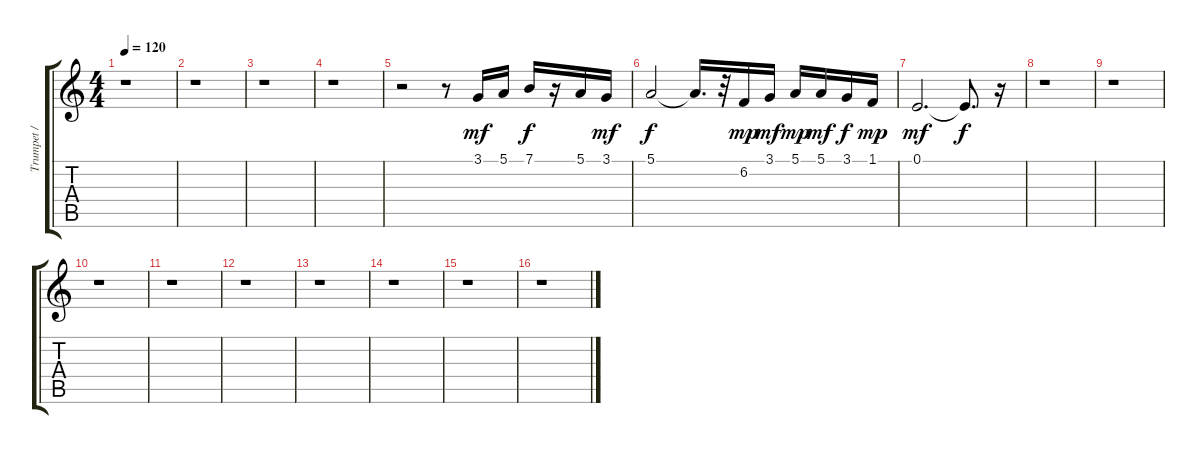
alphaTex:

\track ("Trumpet / Oboe" "Trumpet / ") {instrument trombone}
\staff {score tabs}
\tuning (E4 B3 G3 D3 A2 E2) {hide}
\ts (4 4)
\tempo 120
\clef g2
\ks c
r.1{dy f} |
r.1 |
r.1 |
r.1 |
r.2 r.8 3.1.16{dy mf} 5.1.16 7.1.16{dy f} r.16 5.1.16 3.1.16{dy mf} |
5.1.2{dy f} 5.1{t}.16{d} r.32 6.2.16{dy mp} 3.1.16{dy mf} 5.1.16{dy mp} 5.1.16{dy mf} 3.1.16{dy f} 1.1.16{dy mp} |
0.1.2{d dy mf} 0.1{t}.8{d dy f} r.16 |
r.1 |
r.1 |
r.1 |
r.1 |
r.1 |
r.1 |
r.1 |
r.1 |
r.1
